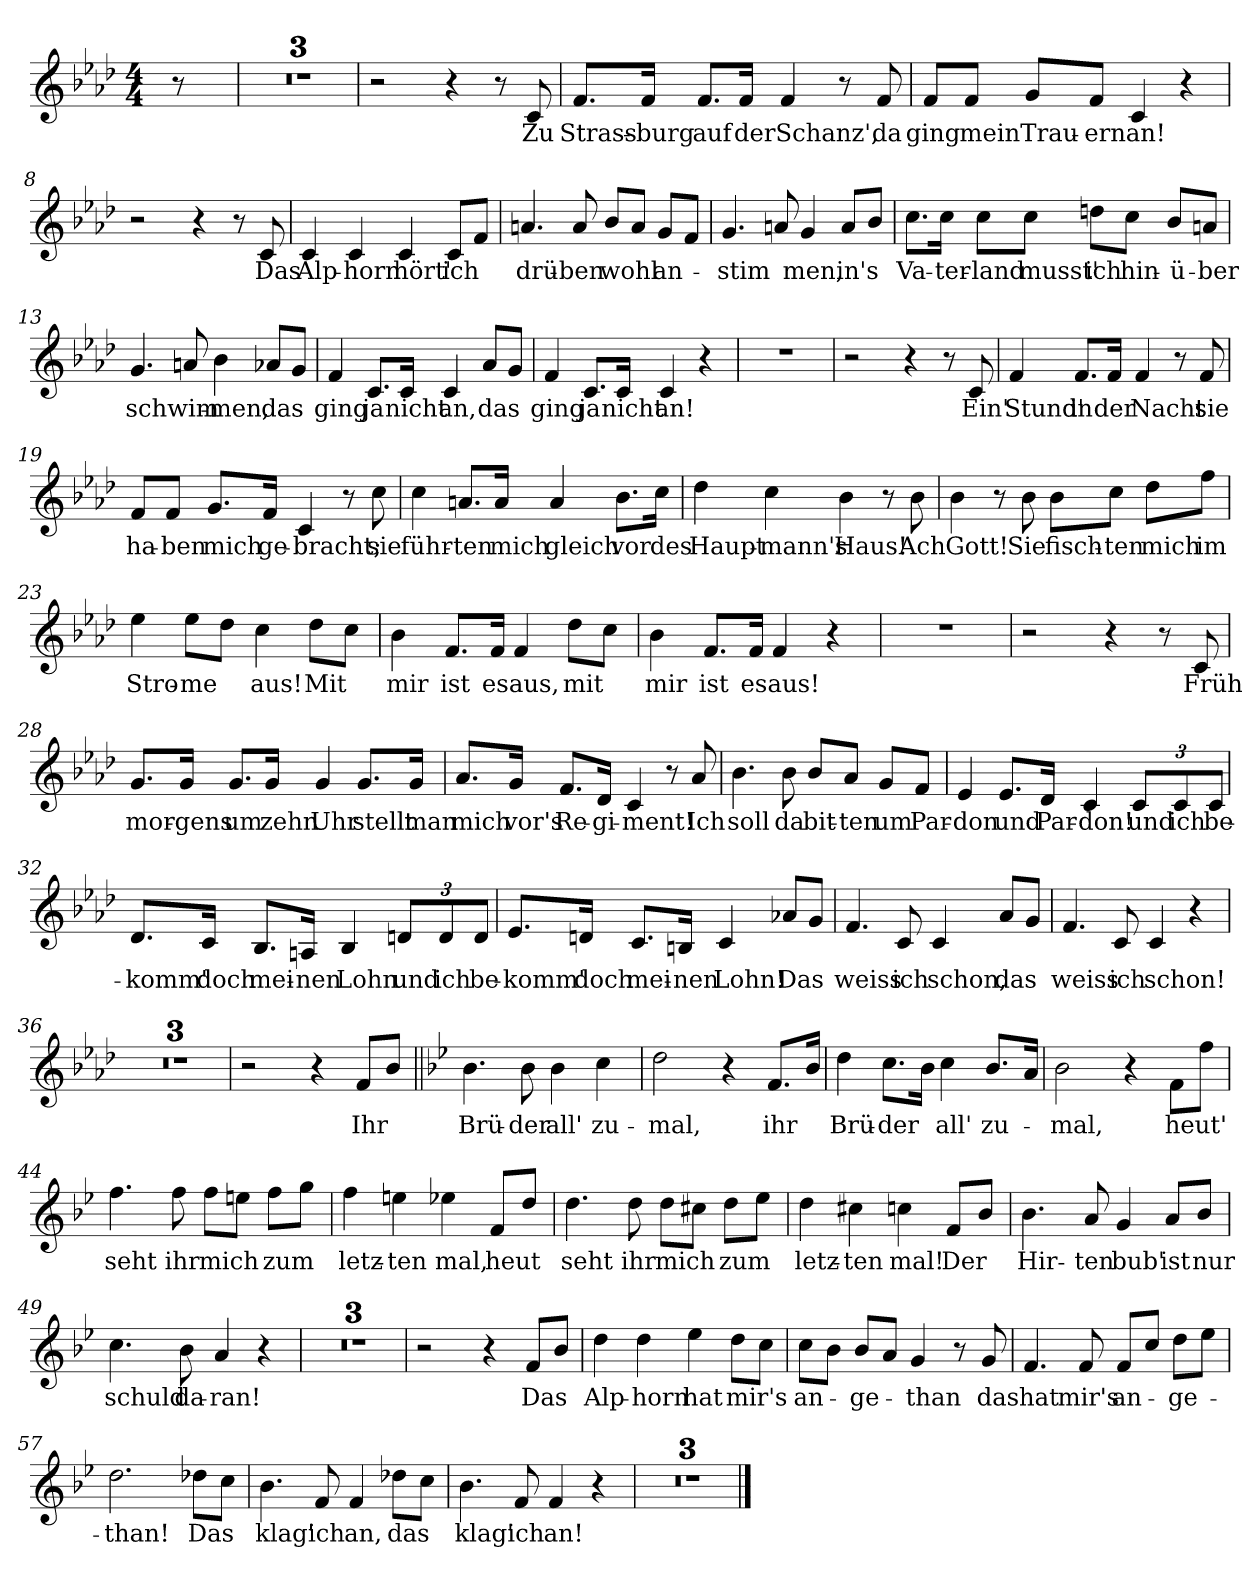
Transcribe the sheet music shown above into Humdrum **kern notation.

**kern	**text
*part1	*part1
*staff1	*staff1
*clefG2	*
*k[b-e-a-d-]	*
*M4/4	*
=1	=1
8r	.
=2	=2
1r	.
=3	=3
1r	.
=4	=4
1r	.
=5	=5
2r	.
4r	.
8r	.
!	!LO:LY:b
8c/	Zu
=6	=6
!	!LO:LY:b
8.f/L	Strass-
!	!LO:LY:b
16f/Jk	-burg
!	!LO:LY:b
8.f/L	auf
!	!LO:LY:b
16f/Jk	der
!	!LO:LY:b
4f/	Schanz',
8r	.
!	!LO:LY:b
8f/	da
=7	=7
!	!LO:LY:b
8f/L	ging
!	!LO:LY:b
8f/J	mein
!	!LO:LY:b
8g/L	Trau-
!	!LO:LY:b
8f/J	-ern
!	!LO:LY:b
4c/	an!
4r	.
=8	=8
2r	.
4r	.
8r	.
!	!LO:LY:b
8c/	Das
!!LO:LB:g=z
=9	=9
!	!LO:LY:b
4c/	Alp-
!	!LO:LY:b
4c/	-horn
!	!LO:LY:b
4c/	hört'
!	!LO:LY:b
8c/L	ich
8f/J	.
=10	=10
!	!LO:LY:b
4.an/	drü-
!	!LO:LY:b
8a/	-ben
!	!LO:LY:b
8b-/L	wohl
8a/J	.
!	!LO:LY:b
8g/L	an-
8f/J	.
=11	=11
!	!LO:LY:b
4.g/	stim
8an/	.
!	!LO:LY:b
4g/	-men,
!	!LO:LY:b
8a/L	in's
8b-/J	.
=12	=12
!	!LO:LY:b
8.cc\L	Va-
!	!LO:LY:b
16cc\Jk	-ter-
!	!LO:LY:b
8cc\L	-land
!	!LO:LY:b
8cc\J	musst'
!	!LO:LY:b
8ddn\L	ich
!	!LO:LY:b
8cc\J	hin-
!	!LO:LY:b
8b-/L	-ü-
!	!LO:LY:b
8an/J	-ber
=13	=13
!	!LO:LY:b
4.g/	schwim-
8an/	.
!	!LO:LY:b
4b-\	-men,
!	!LO:LY:b
8a-X/L	das
8g/J	.
!!LO:LB:g=z
=14	=14
!	!LO:LY:b
4f/	ging
!	!LO:LY:b
8.c/L	ja
!	!LO:LY:b
16c/Jk	nicht
!	!LO:LY:b
4c/	an,
!	!LO:LY:b
8a-/L	das
8g/J	.
=15	=15
!	!LO:LY:b
4f/	ging
!	!LO:LY:b
8.c/L	ja
!	!LO:LY:b
16c/Jk	nicht
!	!LO:LY:b
4c/	an!
4r	.
=16	=16
1r	.
=17	=17
2r	.
4r	.
8r	.
!	!LO:LY:b
8c/	Ein'
=18	=18
!	!LO:LY:b
4f/	Stund'
!	!LO:LY:b
8.f/L	in
!	!LO:LY:b
16f/Jk	der
!	!LO:LY:b
4f/	Nacht
8r	.
!	!LO:LY:b
8f/	sie
=19	=19
!	!LO:LY:b
8f/L	ha-
!	!LO:LY:b
8f/J	-ben
!	!LO:LY:b
8.g/L	mich
!	!LO:LY:b
16f/Jk	ge-
!	!LO:LY:b
4c/	-bracht;
8r	.
!	!LO:LY:b
8cc\	sie
!!LO:LB:g=z
=20	=20
!	!LO:LY:b
4cc\	führ-
!	!LO:LY:b
8.an/L	-ten
!	!LO:LY:b
16a/Jk	mich
!	!LO:LY:b
4a/	gleich
!	!LO:LY:b
8.b-\L	vor
!	!LO:LY:b
16cc\Jk	des
=21	=21
!	!LO:LY:b
4dd-\	Haupt-
!	!LO:LY:b
4cc\	-mann's
!	!LO:LY:b
4b-\	Haus!
8r	.
!	!LO:LY:b
8b-\	Ach
=22	=22
!	!LO:LY:b
4b-\	Gott!
8r	.
!	!LO:LY:b
8b-\	Sie
!	!LO:LY:b
8b-\L	fisch-
!	!LO:LY:b
8cc\J	-ten
!	!LO:LY:b
8dd-\L	mich
!	!LO:LY:b
8ff\J	im
=23	=23
!	!LO:LY:b
4ee-\	Stro-
!	!LO:LY:b
8ee-\L	-me
8dd-\J	.
!	!LO:LY:b
4cc\	aus!
!	!LO:LY:b
8dd-\L	Mit
8cc\J	.
!!LO:LB:g=z
=24	=24
!	!LO:LY:b
4b-\	mir
!	!LO:LY:b
8.f/L	ist
!	!LO:LY:b
16f/Jk	es
!	!LO:LY:b
4f/	aus,
!	!LO:LY:b
8dd-\L	mit
8cc\J	.
=25	=25
!	!LO:LY:b
4b-\	mir
!	!LO:LY:b
8.f/L	ist
!	!LO:LY:b
16f/Jk	es
!	!LO:LY:b
4f/	aus!
4r	.
=26	=26
1r	.
=27	=27
2r	.
4r	.
8r	.
!	!LO:LY:b
8c/	Früh
=28	=28
!	!LO:LY:b
8.g/L	mor-
!	!LO:LY:b
16g/Jk	-gens
!	!LO:LY:b
8.g/L	um
!	!LO:LY:b
16g/Jk	zehn
!	!LO:LY:b
4g/	Uhr
!	!LO:LY:b
8.g/L	stellt
!	!LO:LY:b
16g/Jk	man
=29	=29
!	!LO:LY:b
8.a-/L	mich
!	!LO:LY:b
16g/Jk	vor's
!	!LO:LY:b
8.f/L	Re-
!	!LO:LY:b
16d-/Jk	-gi-
!	!LO:LY:b
4c/	-ment!
8r	.
!	!LO:LY:b
8a-/	Ich
!!LO:LB:g=z
=30	=30
!	!LO:LY:b
4.b-\	soll
!	!LO:LY:b
8b-\	da
!	!LO:LY:b
8b-/L	bit-
!	!LO:LY:b
8a-/J	-ten
!	!LO:LY:b
8g/L	um
!	!LO:LY:b
8f/J	Par-
=31	=31
!	!LO:LY:b
4e-/	-don
!	!LO:LY:b
8.e-/L	und
!	!LO:LY:b
16d-/Jk	Par-
!	!LO:LY:b
4c/	-don!
!	!LO:LY:b
12c/L	und
!	!LO:LY:b
12c/	ich
!	!LO:LY:b
12c/J	be-
=32	=32
!	!LO:LY:b
8.d-/L	-komm'
!	!LO:LY:b
16c/Jk	doch
!	!LO:LY:b
8.B-/L	mei-
!	!LO:LY:b
16An/Jk	-nen
!	!LO:LY:b
4B-/	Lohn
!	!LO:LY:b
12dn/L	und
!	!LO:LY:b
12d/	ich
!	!LO:LY:b
12d/J	be-
!!LO:LB:g=z
=33	=33
!	!LO:LY:b
8.e-/L	-komm'
!	!LO:LY:b
16dn/Jk	doch
!	!LO:LY:b
8.c/L	mei-
!	!LO:LY:b
16Bn/Jk	-nen
!	!LO:LY:b
4c/	Lohn!
!	!LO:LY:b
8a-X/L	Das
8g/J	.
=34	=34
!	!LO:LY:b
4.f/	weiss
!	!LO:LY:b
8c/	ich
!	!LO:LY:b
4c/	schon,
!	!LO:LY:b
8a-/L	das
8g/J	.
=35	=35
!	!LO:LY:b
4.f/	weiss
!	!LO:LY:b
8c/	ich
!	!LO:LY:b
4c/	schon!
4r	.
=36	=36
1r	.
=37	=37
1r	.
=38	=38
1r	.
=39	=39
2r	.
4r	.
!	!LO:LY:b
8f/L	Ihr
8b-/J	.
!!LO:LB:g=z
=40||	=40||
*k[b-e-]	*
!	!LO:LY:b
4.b-\	Brü-
!	!LO:LY:b
8b-\	-der
!	!LO:LY:b
4b-\	all'
!	!LO:LY:b
4cc\	zu-
=41	=41
!	!LO:LY:b
2dd\	-mal,
4r	.
!	!LO:LY:b
8.f/L	ihr
16b-/Jk	.
=42	=42
!	!LO:LY:b
4dd\	Brü-
!	!LO:LY:b
8.cc\L	-der
16b-\Jk	.
!	!LO:LY:b
4cc\	all'
!	!LO:LY:b
8.b-/L	zu-
16a/Jk	.
=43	=43
!	!LO:LY:b
2b-\	-mal,
4r	.
!	!LO:LY:b
8f\L	heut'
8ff\J	.
=44	=44
!	!LO:LY:b
4.ff\	seht
!	!LO:LY:b
8ff\	ihr
!	!LO:LY:b
8ff\L	mich
8een\J	.
!	!LO:LY:b
8ff\L	zum
8gg\J	.
=45	=45
!	!LO:LY:b
4ff\	letz-
!	!LO:LY:b
4een\	-ten
!	!LO:LY:b
4ee-X\	mal,
!	!LO:LY:b
8f/L	heut
8dd/J	.
!!LO:LB:g=z
=46	=46
!	!LO:LY:b
4.dd\	seht
!	!LO:LY:b
8dd\	ihr
!	!LO:LY:b
8dd\L	mich
8cc#X\J	.
!	!LO:LY:b
8dd\L	zum
8ee-\J	.
=47	=47
!	!LO:LY:b
4dd\	letz-
!	!LO:LY:b
4cc#X\	-ten
!	!LO:LY:b
4ccn\	mal!
!	!LO:LY:b
8f/L	Der
8b-/J	.
=48	=48
!	!LO:LY:b
4.b-\	Hir-
!	!LO:LY:b
8a/	ten
!	!LO:LY:b
4g/	-bub'
!	!LO:LY:b
8a/L	ist
!	!LO:LY:b
8b-/J	nur
=49	=49
!	!LO:LY:b
4.cc\	schuld
!	!LO:LY:b
8b-\	da-
!	!LO:LY:b
4a/	-ran!
4r	.
=50	=50
1r	.
=51	=51
1r	.
=52	=52
1r	.
=53	=53
2r	.
4r	.
!	!LO:LY:b
8f/L	Das
8b-/J	.
!!LO:LB:g=z
=54	=54
!	!LO:LY:b
4dd\	Alp-
!	!LO:LY:b
4dd\	-horn
!	!LO:LY:b
4ee-\	hat
!	!LO:LY:b
8dd\L	mir's
8cc\J	.
=55	=55
!	!LO:LY:b
8cc\L	an-
8b-\J	.
!	!LO:LY:b
8b-/L	-ge-
8a/J	.
!	!LO:LY:b
4g/	-than
8r	.
!	!LO:LY:b
8g/	das
=56	=56
!	!LO:LY:b
4.f/	hat
!	!LO:LY:b
8f/	mir's
!	!LO:LY:b
8f/L	an-
8cc/J	.
!	!LO:LY:b
8dd\L	-ge-
8ee-\J	.
=57	=57
!	!LO:LY:b
2.dd\	-than!
!	!LO:LY:b
8dd-X\L	Das
8cc\J	.
=58	=58
!	!LO:LY:b
4.b-\	klag'
!	!LO:LY:b
8f/	ich
!	!LO:LY:b
4f/	an,
!	!LO:LY:b
8dd-X\L	das
8cc\J	.
=59	=59
!	!LO:LY:b
4.b-\	klag'
!	!LO:LY:b
8f/	ich
!	!LO:LY:b
4f/	an!
4r	.
=60	=60
1r	.
=61	=61
1r	.
=62	=62
1r	.
==	==
*-	*-
